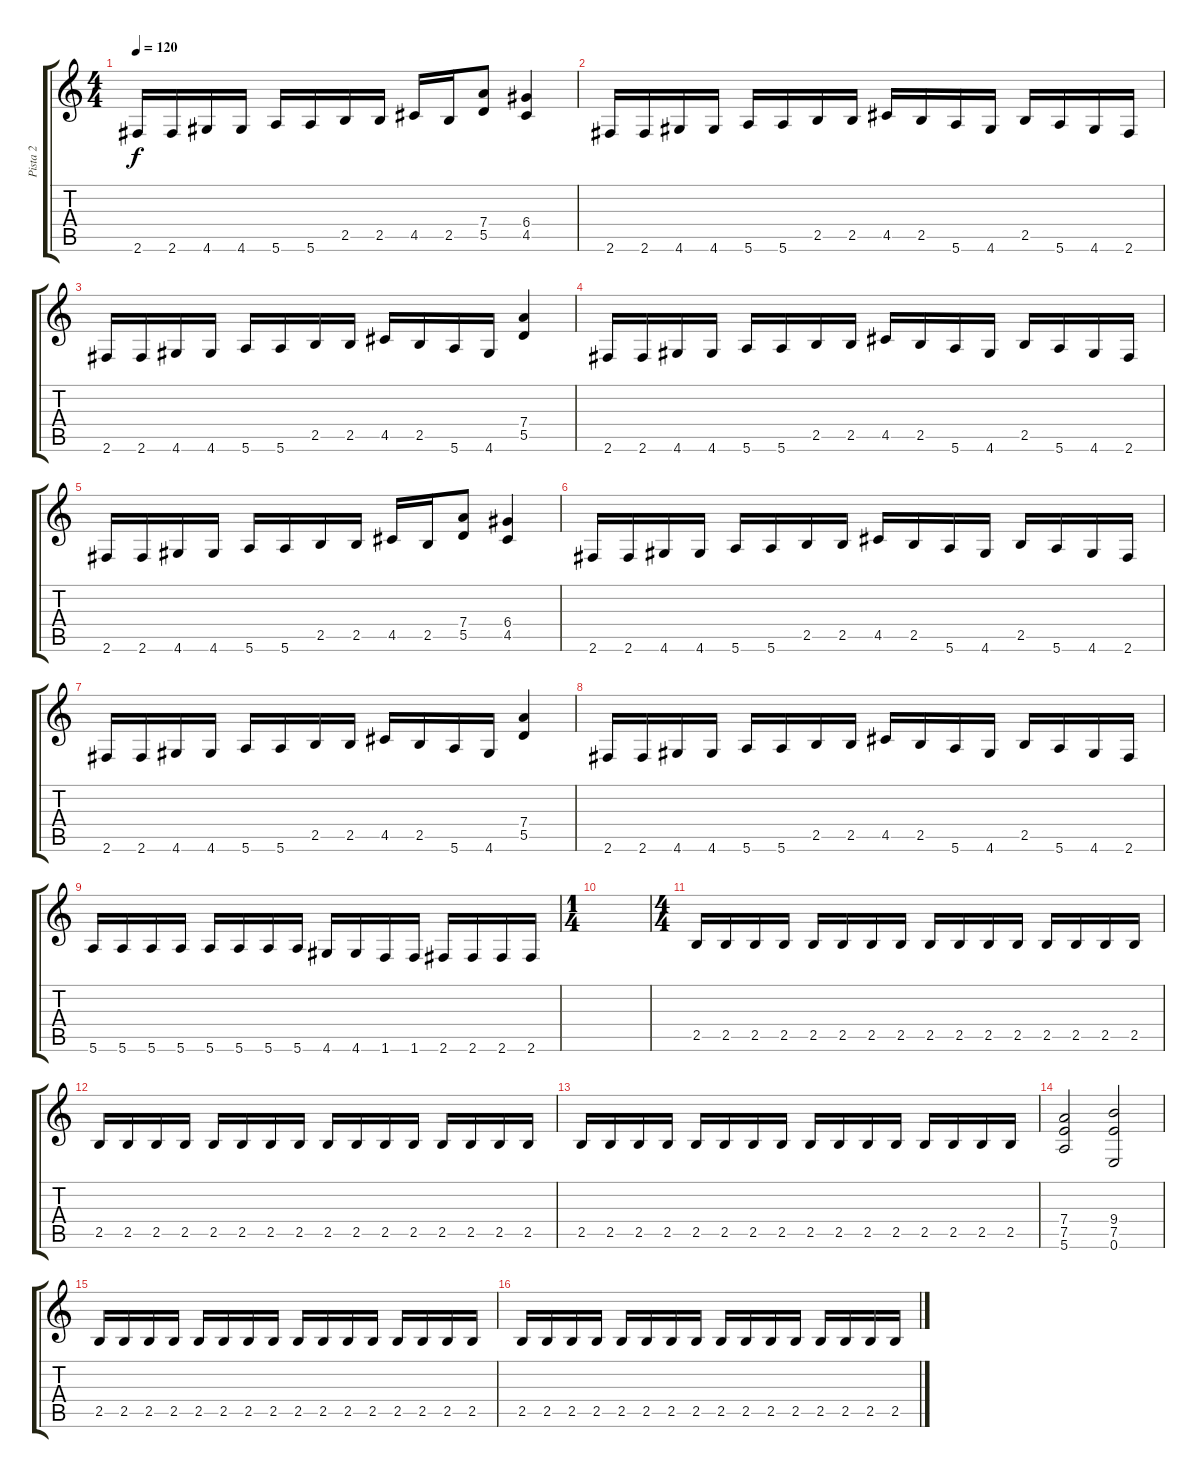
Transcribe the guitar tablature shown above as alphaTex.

\track ("Pista 2" "Pista 2") {instrument distortionguitar}
\staff {score tabs}
\tuning (E4 B3 G3 D3 A2 E2) {hide}
\ts (4 4)
\tempo 120
\clef g2
\ks c
2.6.16{dy f} 2.6.16 4.6.16 4.6.16 5.6.16 5.6.16 2.5.16 2.5.16 4.5.16 2.5.16 (7.4 5.5).8 (6.4 4.5).4 |
2.6.16 2.6.16 4.6.16 4.6.16 5.6.16 5.6.16 2.5.16 2.5.16 4.5.16 2.5.16 5.6.16 4.6.16 2.5.16 5.6.16 4.6.16 2.6.16 |
2.6.16 2.6.16 4.6.16 4.6.16 5.6.16 5.6.16 2.5.16 2.5.16 4.5.16 2.5.16 5.6.16 4.6.16 (7.4 5.5).4 |
2.6.16 2.6.16 4.6.16 4.6.16 5.6.16 5.6.16 2.5.16 2.5.16 4.5.16 2.5.16 5.6.16 4.6.16 2.5.16 5.6.16 4.6.16 2.6.16 |
2.6.16 2.6.16 4.6.16 4.6.16 5.6.16 5.6.16 2.5.16 2.5.16 4.5.16 2.5.16 (7.4 5.5).8 (6.4 4.5).4 |
2.6.16 2.6.16 4.6.16 4.6.16 5.6.16 5.6.16 2.5.16 2.5.16 4.5.16 2.5.16 5.6.16 4.6.16 2.5.16 5.6.16 4.6.16 2.6.16 |
2.6.16 2.6.16 4.6.16 4.6.16 5.6.16 5.6.16 2.5.16 2.5.16 4.5.16 2.5.16 5.6.16 4.6.16 (7.4 5.5).4 |
2.6.16 2.6.16 4.6.16 4.6.16 5.6.16 5.6.16 2.5.16 2.5.16 4.5.16 2.5.16 5.6.16 4.6.16 2.5.16 5.6.16 4.6.16 2.6.16 |
5.6.16 5.6.16 5.6.16 5.6.16 5.6.16 5.6.16 5.6.16 5.6.16 4.6.16 4.6.16 1.6.16 1.6.16 2.6.16 2.6.16 2.6.16 2.6.16 |
\ts (1 4)
|
\ts (4 4)
2.5.16 2.5.16 2.5.16 2.5.16 2.5.16 2.5.16 2.5.16 2.5.16 2.5.16 2.5.16 2.5.16 2.5.16 2.5.16 2.5.16 2.5.16 2.5.16 |
2.5.16 2.5.16 2.5.16 2.5.16 2.5.16 2.5.16 2.5.16 2.5.16 2.5.16 2.5.16 2.5.16 2.5.16 2.5.16 2.5.16 2.5.16 2.5.16 |
2.5.16 2.5.16 2.5.16 2.5.16 2.5.16 2.5.16 2.5.16 2.5.16 2.5.16 2.5.16 2.5.16 2.5.16 2.5.16 2.5.16 2.5.16 2.5.16 |
(7.4 7.5 5.6).2 (9.4 7.5 0.6).2 |
2.5.16 2.5.16 2.5.16 2.5.16 2.5.16 2.5.16 2.5.16 2.5.16 2.5.16 2.5.16 2.5.16 2.5.16 2.5.16 2.5.16 2.5.16 2.5.16 |
2.5.16 2.5.16 2.5.16 2.5.16 2.5.16 2.5.16 2.5.16 2.5.16 2.5.16 2.5.16 2.5.16 2.5.16 2.5.16 2.5.16 2.5.16 2.5.16
